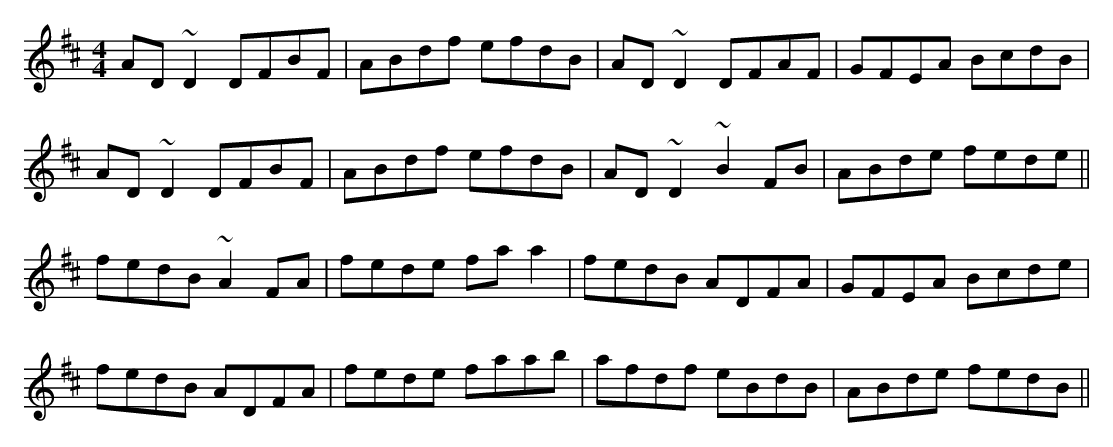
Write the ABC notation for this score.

X:1
M:4/4
K:D
AD~D2 DFBF|ABdf efdB|AD~D2 DFAF|GFEA BcdB|
AD~D2 DFBF|ABdf efdB|AD~D2 ~B2FB|ABde fede||
fedB ~A2FA|fede faa2|fedB ADFA|GFEA Bcde|
fedB ADFA|fede faab|afdf eBdB|ABde fedB||
